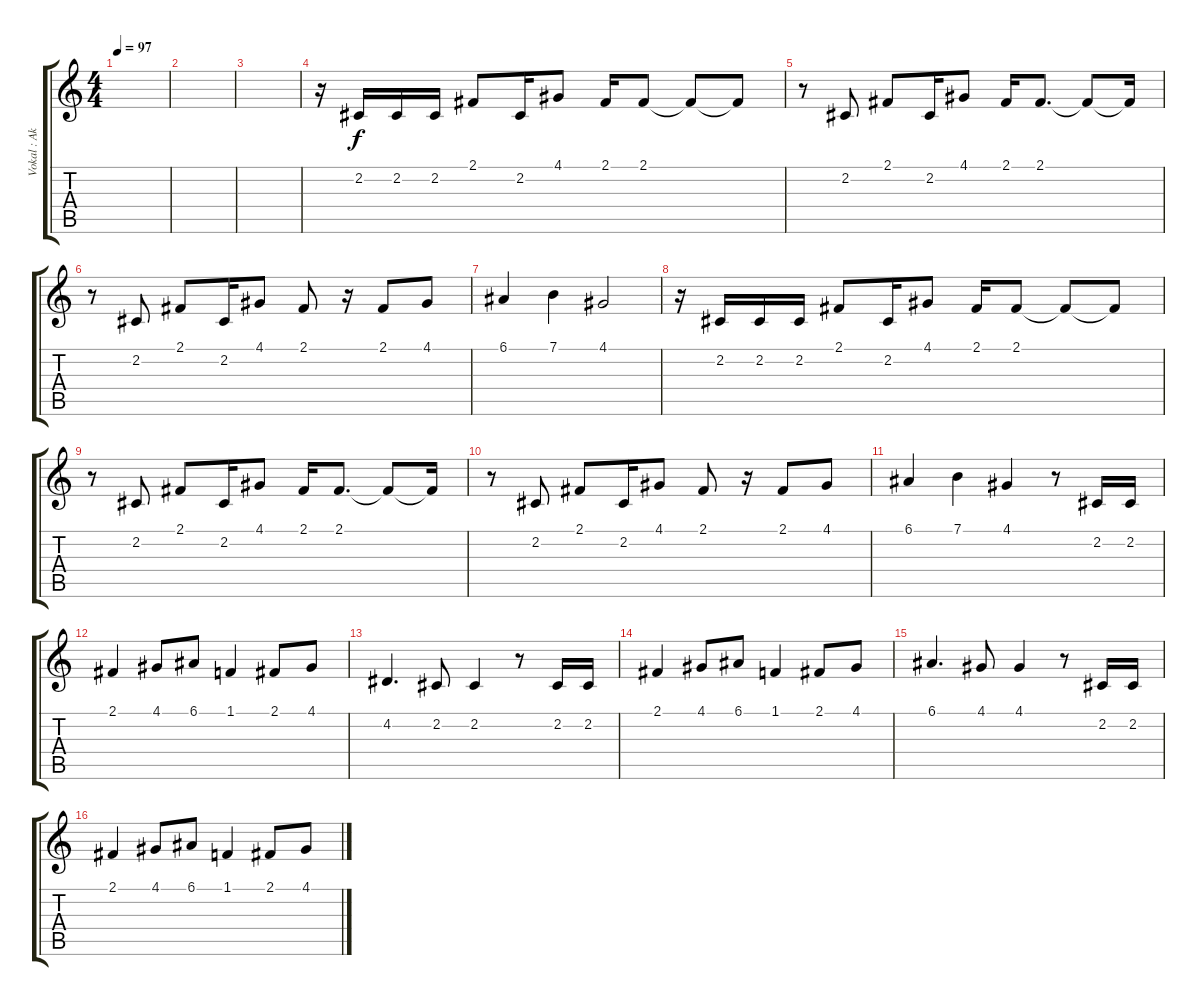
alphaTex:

\track ("Vokal : Akiyama Mio - Swan" "Vokal : Ak") {instrument clarinet}
\staff {score tabs}
\tuning (E4 B3 G3 D3 A2 E2) {hide}
\ts (4 4)
\tempo 97
\clef g2
\ks c
|
|
|
r.16 2.2.16 2.2.16 2.2.16 2.1.8 2.2.16 4.1.8 2.1.16 2.1.8 2.1{t}.8 2.1{t}.8 |
r.8 2.2.8 2.1.8 2.2.16 4.1.8 2.1.16 2.1.8{d} 2.1{t}.8 2.1{t}.16 |
r.8 2.2.8 2.1.8 2.2.16 4.1.8 2.1.8 r.16 2.1.8 4.1.8 |
6.1.4 7.1.4 4.1.2 |
r.16 2.2.16 2.2.16 2.2.16 2.1.8 2.2.16 4.1.8 2.1.16 2.1.8 2.1{t}.8 2.1{t}.8 |
r.8 2.2.8 2.1.8 2.2.16 4.1.8 2.1.16 2.1.8{d} 2.1{t}.8 2.1{t}.16 |
r.8 2.2.8 2.1.8 2.2.16 4.1.8 2.1.8 r.16 2.1.8 4.1.8 |
6.1.4 7.1.4 4.1.4 r.8 2.2.16 2.2.16 |
2.1.4 4.1.8 6.1.8 1.1.4 2.1.8 4.1.8 |
4.2.4{d} 2.2.8 2.2.4 r.8 2.2.16 2.2.16 |
2.1.4 4.1.8 6.1.8 1.1.4 2.1.8 4.1.8 |
6.1.4{d} 4.1.8 4.1.4 r.8 2.2.16 2.2.16 |
2.1.4 4.1.8 6.1.8 1.1.4 2.1.8 4.1.8
